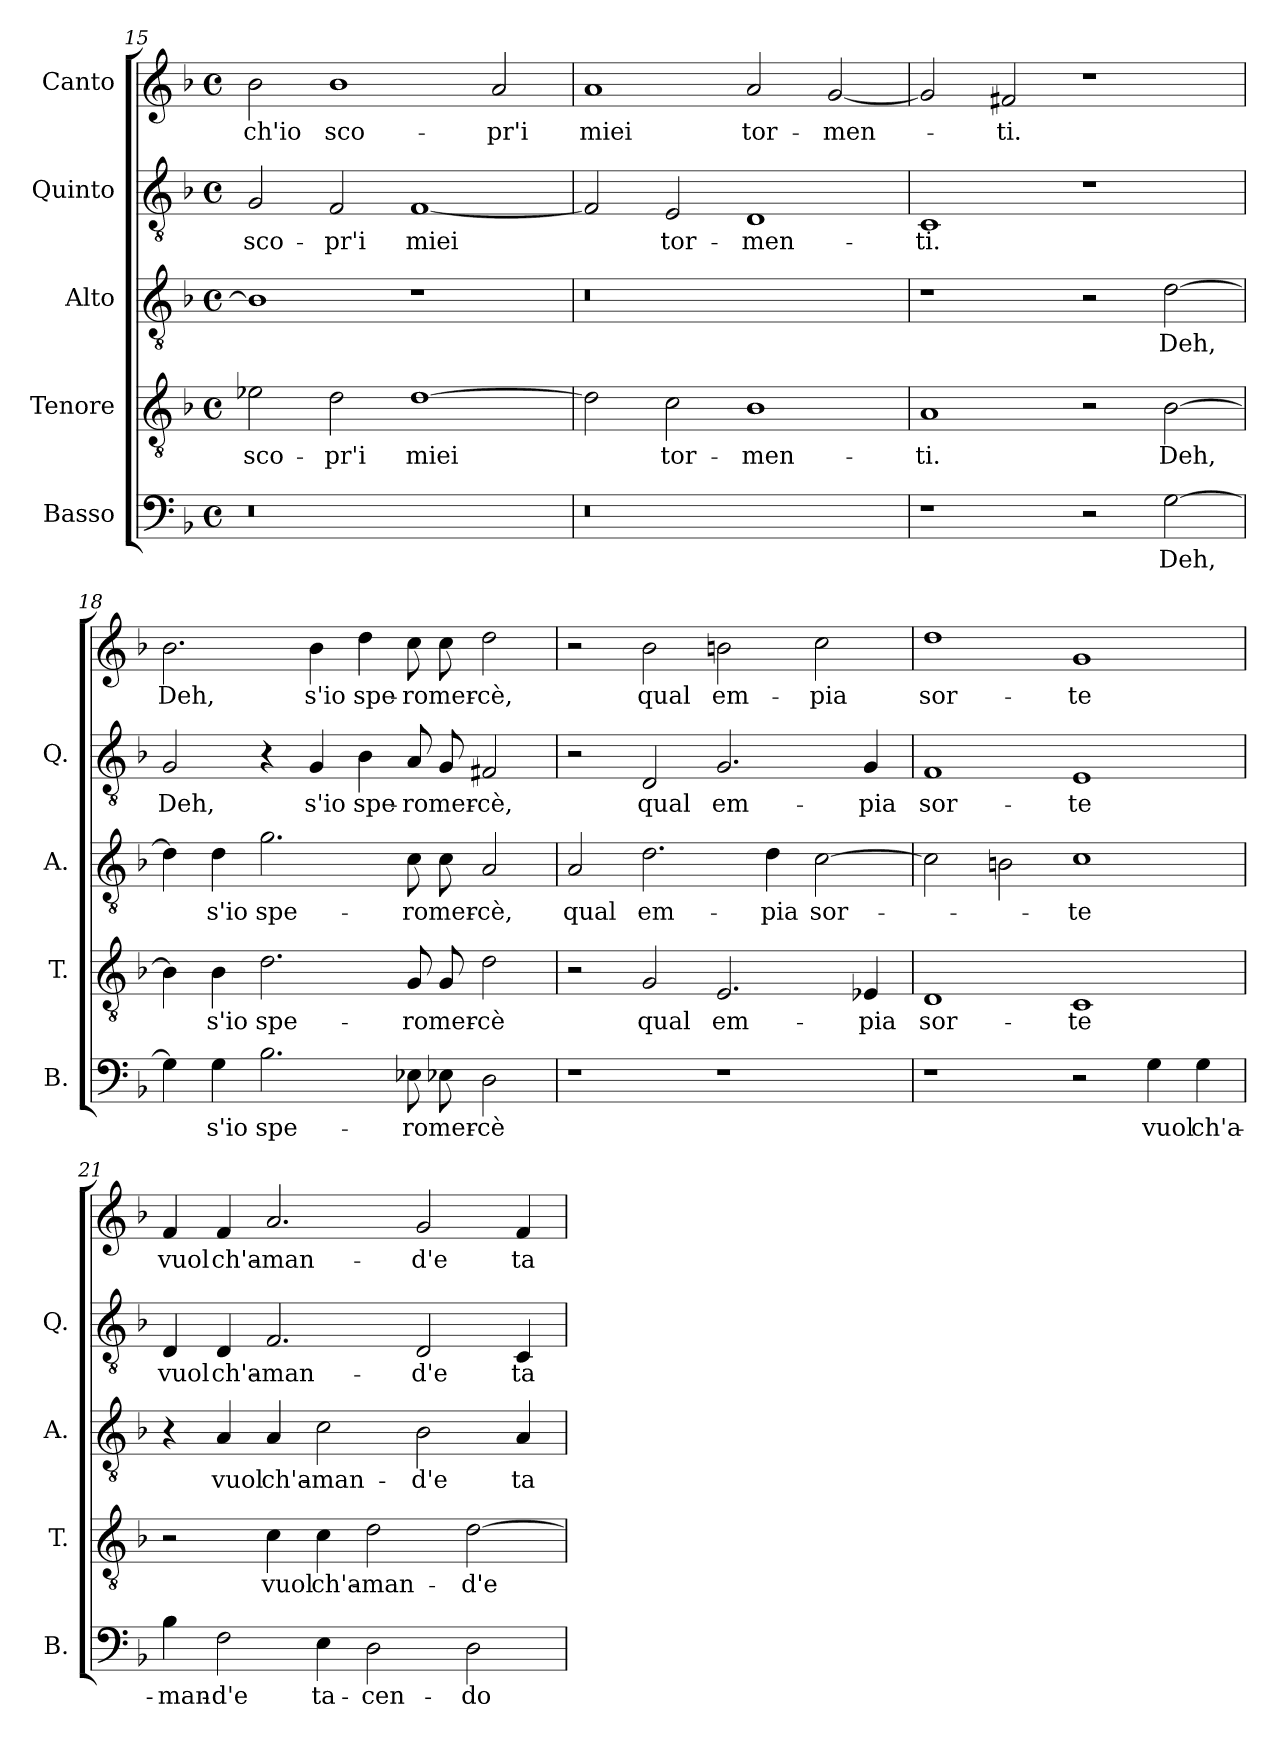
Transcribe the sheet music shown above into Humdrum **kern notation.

**kern	**text	**kern	**text	**kern	**text	**kern	**text	**kern	**text
*part5	*part5	*part4	*part4	*part3	*part3	*part2	*part2	*part1	*part1
*staff5	*staff5	*staff4	*staff4	*staff3	*staff3	*staff2	*staff2	*staff1	*staff1
*I"Basso	*	*I"Tenore	*	*I"Alto	*	*I"Quinto	*	*I"Canto	*
*I'B.	*	*I'T.	*	*I'A.	*	*I'Q.	*	*	*
*clefF4	*	*clefGv2	*	*clefGv2	*	*clefGv2	*	*clefG2	*
*k[b-]	*	*k[b-]	*	*k[b-]	*	*k[b-]	*	*k[b-]	*
*F:	*	*F:	*	*F:	*	*F:	*	*F:	*
*M4/4	*	*M4/4	*	*M4/4	*	*M4/4	*	*M4/4	*
*met(c)	*	*met(c)	*	*met(c)	*	*met(c)	*	*met(c)	*
=15	=15	=15	=15	=15	=15	=15	=15	=15	=15
!LO:N:vis=0	!	!	!	!	!	!	!	!	!
1r	.	2e-X\	sco-	1B-\]	.	2G/	sco-	2b-\	ch'io
.	.	2d\	-pr'i	.	.	2F/	-pr'i	1b-\	sco-
1ryy	.	[1d\	miei	1r	.	[1F/	miei	.	.
.	.	.	.	.	.	.	.	2a/	-pr'i
=16	=16	=16	=16	=16	=16	=16	=16	=16	=16
!LO:N:vis=0	!	!	!	!LO:N:vis=0	!	!	!	!	!
1r	.	2d\]	.	1r	.	2F/]	.	1a/	miei
.	.	2c\	tor-	.	.	2E/	tor-	.	.
1ryy	.	1B-\	-men-	1ryy	.	1D/	-men-	2a/	tor-
.	.	.	.	.	.	.	.	[2g/	-men-
=17	=17	=17	=17	=17	=17	=17	=17	=17	=17
1r	.	1A/	-ti.	1r	.	1C/	-ti.	2g/]	.
.	.	.	.	.	.	.	.	2f#X/	-ti.
2r	.	2r	.	2r	.	1r	.	1r	.
[2G\	Deh,	[2B-\	Deh,	[2d\	Deh,	.	.	.	.
=18	=18	=18	=18	=18	=18	=18	=18	=18	=18
4G\]	.	4B-\]	.	4d\]	.	2G/	Deh,	2.b-\	Deh,
4G\	s'io	4B-\	s'io	4d\	s'io	.	.	.	.
2.B-\	spe-	2.d\	spe-	2.g\	spe-	4r	.	.	.
.	.	.	.	.	.	4G/	s'io	4b-\	s'io
.	.	.	.	.	.	4B-\	spe-	4dd\	spe-
8E-X\	-ro	8G/	-ro	8c\	-ro	8A/	-ro	8cc\	-ro
8E-X\	mer-	8G/	mer-	8c\	mer-	8G/	mer-	8cc\	mer-
2D\	-cè	2d\	-cè	2A/	-cè,	2F#X/	-cè,	2dd\	-cè,
=19	=19	=19	=19	=19	=19	=19	=19	=19	=19
1r	.	2r	.	2A/	qual	2r	.	2r	.
.	.	2G/	qual	2.d\	em-	2D/	qual	2b-\	qual
1r	.	2.E/	em-	.	.	2.G/	em-	2bn\	em-
.	.	.	.	4d\	-pia	.	.	.	.
.	.	.	.	[2c\	sor-	.	.	2cc\	-pia
.	.	4E-X/	-pia	.	.	4G/	-pia	.	.
=20	=20	=20	=20	=20	=20	=20	=20	=20	=20
1r	.	1D/	sor-	2c\]	.	1F/	sor-	1dd\	sor-
.	.	.	.	2Bn\	.	.	.	.	.
2r	.	1C/	-te	1c\	-te	1E/	-te	1g/	-te
4G\	vuol	.	.	.	.	.	.	.	.
4G\	ch'a-	.	.	.	.	.	.	.	.
=21	=21	=21	=21	=21	=21	=21	=21	=21	=21
4B-\	-man-	2r	.	4r	.	4D/	vuol	4f/	vuol
2F\	-d'e	.	.	4A/	vuol	4D/	ch'a-	4f/	ch'a-
.	.	4c\	vuol	4A/	ch'a-	2.F/	-man-	2.a/	-man-
4E\	ta-	4c\	ch'a-	2c\	-man-	.	.	.	.
2D\	-cen-	2d\	-man-	.	.	.	.	.	.
.	.	.	.	2B-\	-d'e	2D/	-d'e	2g/	-d'e
2D\	-do	[2d\	-d'e	.	.	.	.	.	.
.	.	.	.	4A/	ta-	4C/	ta-	4f/	ta-
=	=	=	=	=	=	=	=	=	=
*-	*-	*-	*-	*-	*-	*-	*-	*-	*-
